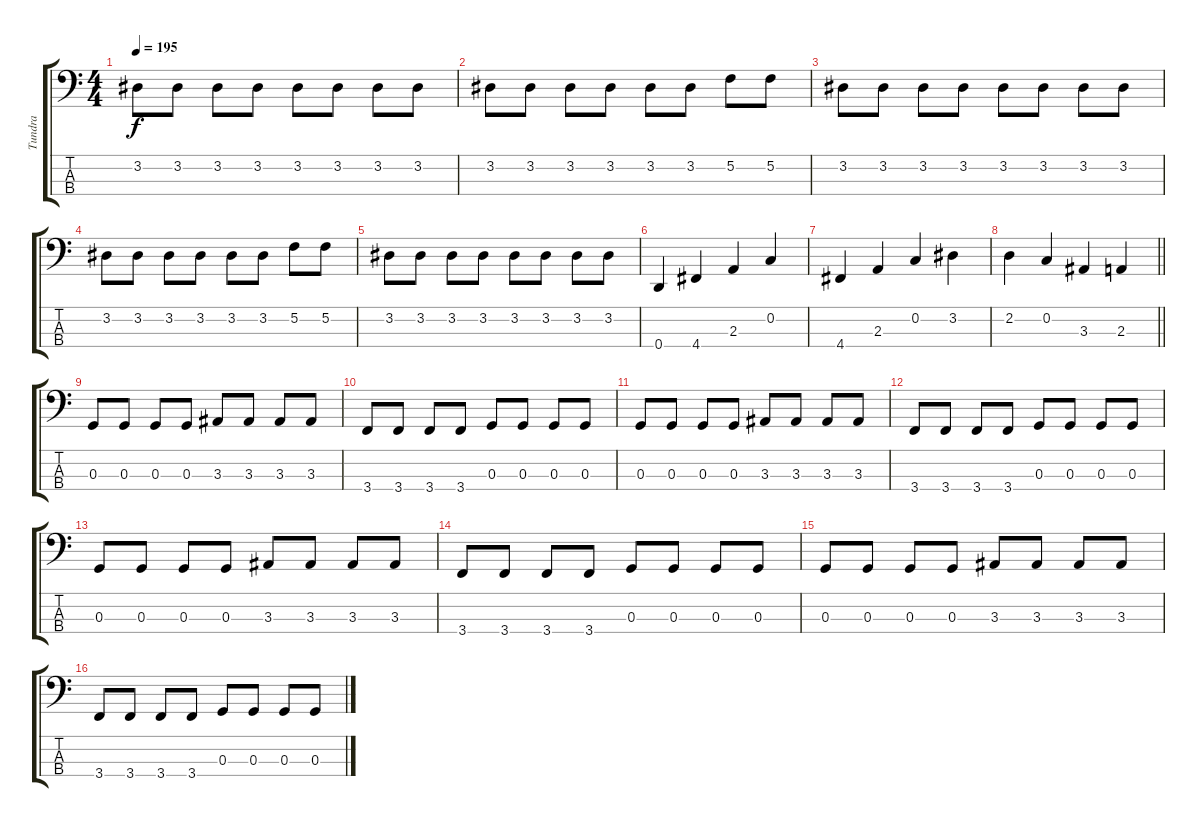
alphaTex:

\track ("Tundra" "Tundra") {instrument electricbasspick}
\staff {score tabs}
\tuning (F2 C2 G1 D1) {hide}
\ts (4 4)
\tempo 195
\clef f4
\ks c
3.2.8{dy f} 3.2.8 3.2.8 3.2.8 3.2.8 3.2.8 3.2.8 3.2.8 |
3.2.8 3.2.8 3.2.8 3.2.8 3.2.8 3.2.8 5.2.8 5.2.8 |
3.2.8 3.2.8 3.2.8 3.2.8 3.2.8 3.2.8 3.2.8 3.2.8 |
3.2.8 3.2.8 3.2.8 3.2.8 3.2.8 3.2.8 5.2.8 5.2.8 |
3.2.8 3.2.8 3.2.8 3.2.8 3.2.8 3.2.8 3.2.8 3.2.8 |
0.4.4 4.4.4 2.3.4 0.2.4 |
4.4.4 2.3.4 0.2.4 3.2.4 |
\barLineRight lightlight
2.2.4 0.2.4 3.3.4 2.3.4 |
0.3.8 0.3.8 0.3.8 0.3.8 3.3.8 3.3.8 3.3.8 3.3.8 |
3.4.8 3.4.8 3.4.8 3.4.8 0.3.8 0.3.8 0.3.8 0.3.8 |
0.3.8 0.3.8 0.3.8 0.3.8 3.3.8 3.3.8 3.3.8 3.3.8 |
3.4.8 3.4.8 3.4.8 3.4.8 0.3.8 0.3.8 0.3.8 0.3.8 |
0.3.8 0.3.8 0.3.8 0.3.8 3.3.8 3.3.8 3.3.8 3.3.8 |
3.4.8 3.4.8 3.4.8 3.4.8 0.3.8 0.3.8 0.3.8 0.3.8 |
0.3.8 0.3.8 0.3.8 0.3.8 3.3.8 3.3.8 3.3.8 3.3.8 |
3.4.8 3.4.8 3.4.8 3.4.8 0.3.8 0.3.8 0.3.8 0.3.8
